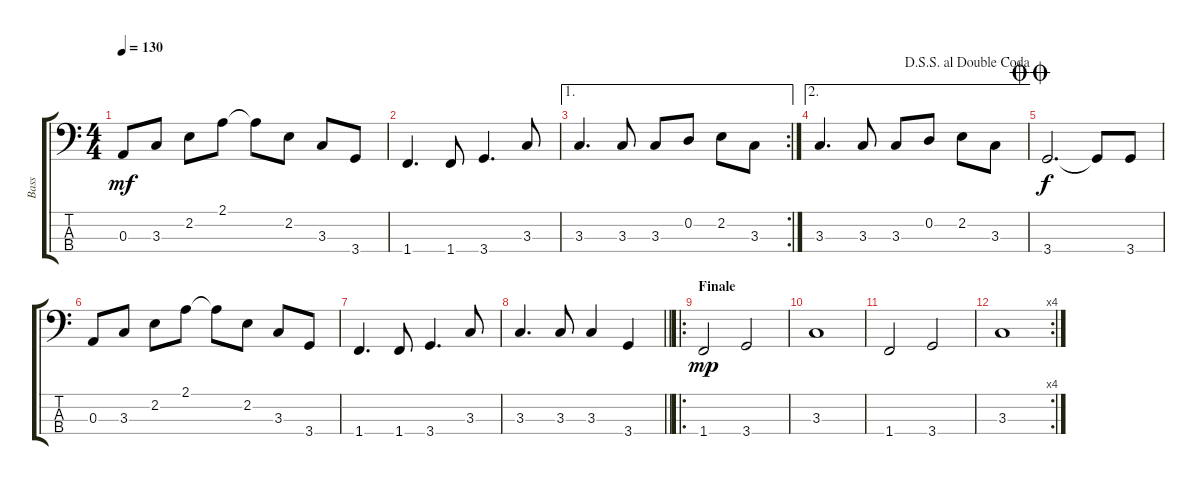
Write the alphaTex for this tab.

\track ("Bass" "Bass") {instrument electricbassfinger}
\staff {score tabs}
\tuning (G2 D2 A1 E1) {hide}
\ts (4 4)
\tempo 130
\clef f4
\ks c
0.3.8{dy mf} 3.3.8 2.2.8 2.1.8 2.1{t}.8 2.2.8 3.3.8 3.4.8 |
1.4.4{d} 1.4.8 3.4.4{d} 3.3.8 |
\ae 1
\rc 2
3.3.4{d} 3.3.8 3.3.8 0.2.8 2.2.8 3.3.8 |
\ae 2
\jump dalsegnosegnoaldoublecoda
3.3.4{d} 3.3.8 3.3.8 0.2.8 2.2.8 3.3.8 |
\jump doublecoda
3.4.2{d dy f} 3.4{t}.8 3.4.8 |
0.3.8 3.3.8 2.2.8 2.1.8 2.1{t}.8 2.2.8 3.3.8 3.4.8 |
1.4.4{d} 1.4.8 3.4.4{d} 3.3.8 |
\barLineRight lightlight
3.3.4{d} 3.3.8 3.3.4 3.4.4 |
\ro
\section ("" "Finale")
1.4.2{dy mp} 3.4.2 |
3.3.1 |
1.4.2 3.4.2 |
\rc 4
3.3.1
